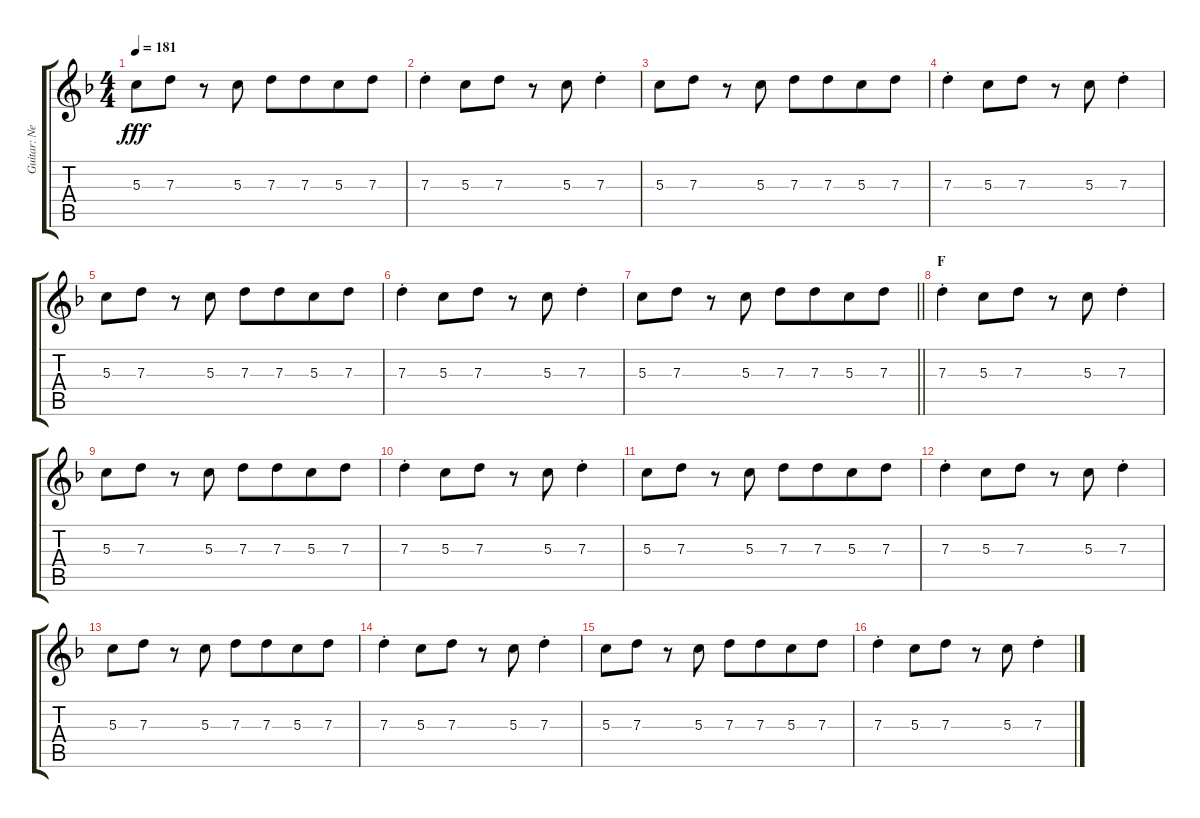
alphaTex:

\track ("Guitar: Neil" "Guitar: Ne") {instrument electricguitarclean}
\staff {score tabs}
\tuning (E4 B3 G3 D3 A2 E2) {hide}
\ts (4 4)
\tempo 181
\clef g2
\ks f
5.3.8{dy fff} 7.3.8 r.8 5.3.8 7.3.8 7.3.8{beam merge} 5.3.8 7.3.8 |
7.3{st}.4 5.3.8 7.3.8 r.8 5.3.8 7.3{st}.4 |
5.3.8 7.3.8 r.8 5.3.8 7.3.8 7.3.8{beam merge} 5.3.8 7.3.8 |
7.3{st}.4 5.3.8 7.3.8 r.8 5.3.8 7.3{st}.4 |
5.3.8 7.3.8 r.8 5.3.8 7.3.8 7.3.8{beam merge} 5.3.8 7.3.8 |
7.3{st}.4 5.3.8 7.3.8 r.8 5.3.8 7.3{st}.4 |
\barLineRight lightlight
5.3.8 7.3.8 r.8 5.3.8 7.3.8 7.3.8{beam merge} 5.3.8 7.3.8 |
\section ("" "F")
7.3{st}.4 5.3.8 7.3.8 r.8 5.3.8 7.3{st}.4 |
5.3.8 7.3.8 r.8 5.3.8 7.3.8 7.3.8{beam merge} 5.3.8 7.3.8 |
7.3{st}.4 5.3.8 7.3.8 r.8 5.3.8 7.3{st}.4 |
5.3.8 7.3.8 r.8 5.3.8 7.3.8 7.3.8{beam merge} 5.3.8 7.3.8 |
7.3{st}.4 5.3.8 7.3.8 r.8 5.3.8 7.3{st}.4 |
5.3.8 7.3.8 r.8 5.3.8 7.3.8 7.3.8{beam merge} 5.3.8 7.3.8 |
7.3{st}.4 5.3.8 7.3.8 r.8 5.3.8 7.3{st}.4 |
5.3.8 7.3.8 r.8 5.3.8 7.3.8 7.3.8{beam merge} 5.3.8 7.3.8 |
7.3{st}.4 5.3.8 7.3.8 r.8 5.3.8 7.3{st}.4
